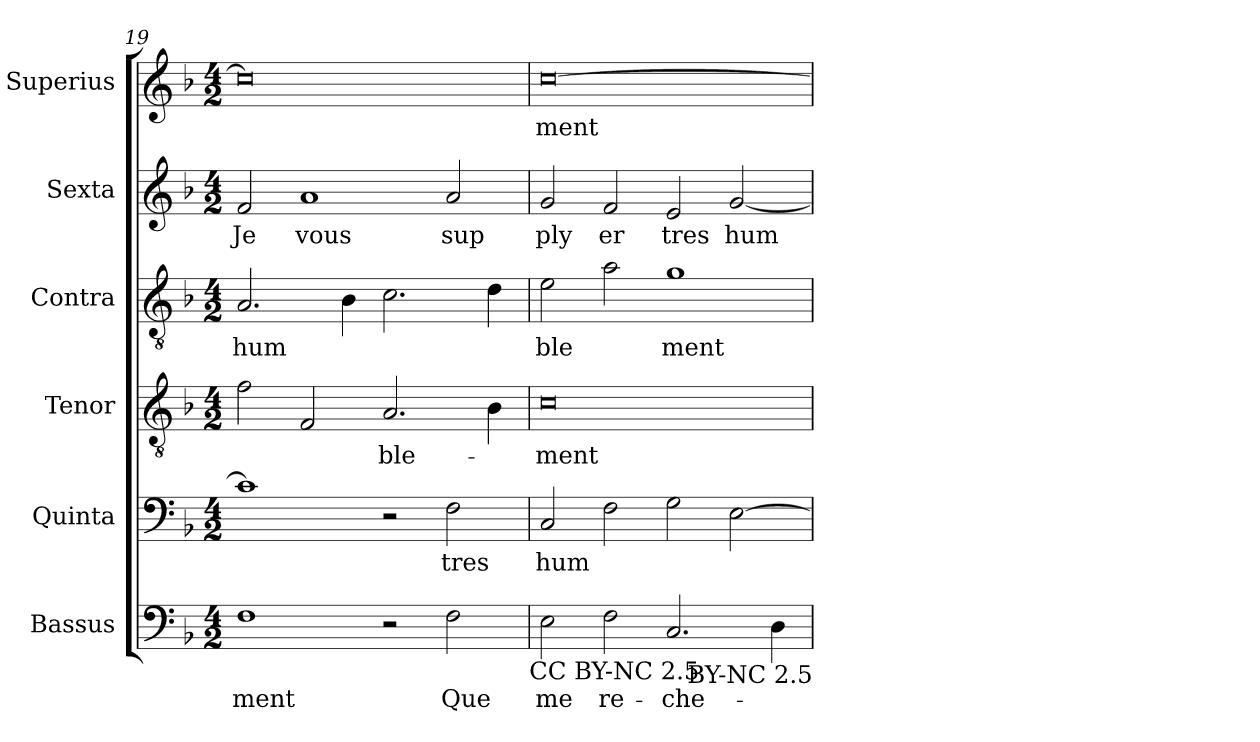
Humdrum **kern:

**kern	**text	**kern	**text	**kern	**text	**kern	**text	**kern	**text	**kern	**text
*part6	*part6	*part5	*part5	*part4	*part4	*part3	*part3	*part2	*part2	*part1	*part1
*staff6	*staff6	*staff5	*staff5	*staff4	*staff4	*staff3	*staff3	*staff2	*staff2	*staff1	*staff1
*I"Bassus	*	*I"Quinta	*	*I"Tenor	*	*I"Contra	*	*I"Sexta	*	*I"Superius	*
*clefF4	*	*clefF4	*	*clefGv2	*	*clefGv2	*	*clefG2	*	*clefG2	*
*k[b-]	*	*k[b-]	*	*k[b-]	*	*k[b-]	*	*k[b-]	*	*k[b-]	*
*F:	*	*F:	*	*F:	*	*F:	*	*F:	*	*F:	*
*M4/2	*	*M4/2	*	*M4/2	*	*M4/2	*	*M4/2	*	*M4/2	*
=19	=19	=19	=19	=19	=19	=19	=19	=19	=19	=19	=19
!	!LO:LY:b:cj	!	!	!	!	!	!LO:LY:b	!	!LO:LY:b:cj	!	!
1F	-ment	1c]	.	2f\	.	2.A/	hum	2f/	Je	0cc]	.
!	!	!	!	!	!	!	!	!	!LO:LY:b:cj	!	!
.	.	.	.	2F/	.	.	.	1a	vous	.	.
.	.	.	.	.	.	4B-\	.	.	.	.	.
!	!	!	!	!	!LO:LY:b	!	!	!	!	!	!
2r	.	2r	.	2.A/	-ble-	2.c\	.	.	.	.	.
!	!LO:LY:b:cj	!	!LO:LY:b:cj	!	!	!	!	!	!LO:LY:b:cj	!	!
2F\	Que	2F\	tres	.	.	.	.	2a/	sup	.	.
.	.	.	.	4B-\	.	4d\	.	.	.	.	.
!LO:TX:b:t=CC BY-NC 2.5	!	!	!	!	!	!	!	!	!	!	!
=20	=20	=20	=20	=20	=20	=20	=20	=20	=20	=20	=20
!	!LO:LY:b:cj	!	!LO:LY:b	!	!LO:LY:b:cj	!	!LO:LY:b	!	!LO:LY:b:cj	!	!LO:LY:b
2E\	me	2C/	hum	0c	-ment	2e\	ble	2g/	ply	[>0cc	ment
!	!LO:LY:b:cj	!	!	!	!	!	!	!	!LO:LY:b:cj	!	!
2F\	re-	2F\	.	.	.	2a\	.	2f/	er	.	.
!	!LO:LY:b	!	!	!	!	!	!LO:LY:b:cj	!	!LO:LY:b:cj	!	!
2.C/	-che-	2G\	.	.	.	1g	ment	2e/	tres	.	.
!	!	!	!	!	!	!	!	!	!LO:LY:b	!	!
.	.	[>2E\	.	.	.	.	.	[<2g/	hum	.	.
4D\	.	.	.	.	.	.	.	.	.	.	.
!LO:TX:b:t=BY-NC 2.5	!	!	!	!	!	!	!	!	!	!	!
=	=	=	=	=	=	=	=	=	=	=	=
*-	*-	*-	*-	*-	*-	*-	*-	*-	*-	*-	*-
